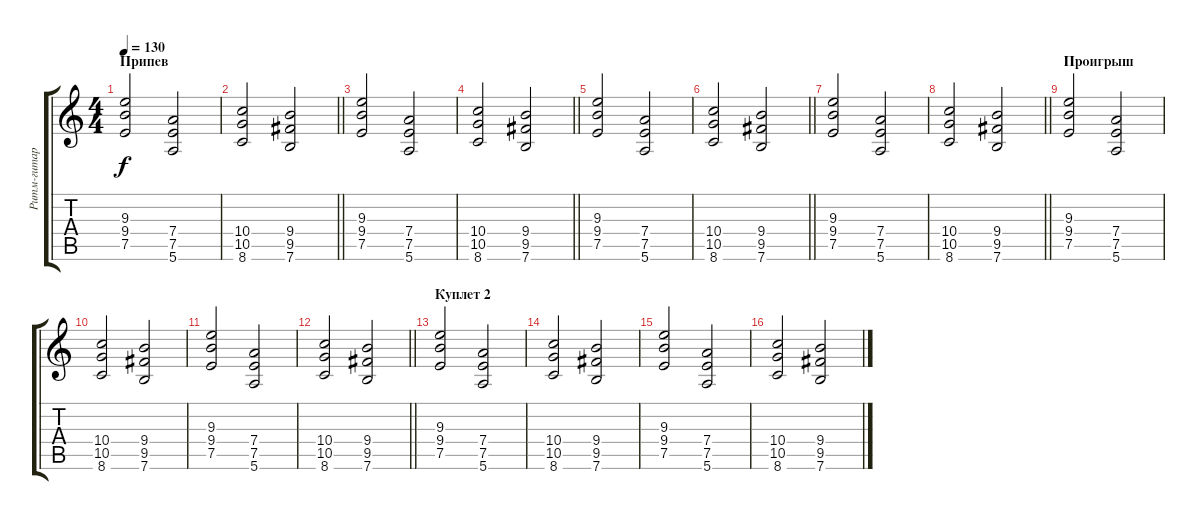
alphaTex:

\track ("Ритм-гитара 2" "Ритм-гитар") {instrument distortionguitar}
\staff {score tabs}
\tuning (E4 B3 G3 D3 A2 E2) {hide}
\ts (4 4)
\section ("" "Припев")
\tempo 130
\clef g2
\ks c
(9.3 9.4 7.5).2{dy f} (7.4 7.5 5.6).2 |
\barLineRight lightlight
(10.4 10.5 8.6).2 (9.4 9.5 7.6).2 |
(9.3 9.4 7.5).2 (7.4 7.5 5.6).2 |
\barLineRight lightlight
(10.4 10.5 8.6).2 (9.4 9.5 7.6).2 |
(9.3 9.4 7.5).2 (7.4 7.5 5.6).2 |
\barLineRight lightlight
(10.4 10.5 8.6).2 (9.4 9.5 7.6).2 |
(9.3 9.4 7.5).2 (7.4 7.5 5.6).2 |
\barLineRight lightlight
(10.4 10.5 8.6).2 (9.4 9.5 7.6).2 |
\section ("" "Проигрыш")
(9.3 9.4 7.5).2 (7.4 7.5 5.6).2 |
(10.4 10.5 8.6).2 (9.4 9.5 7.6).2 |
(9.3 9.4 7.5).2 (7.4 7.5 5.6).2 |
\barLineRight lightlight
(10.4 10.5 8.6).2 (9.4 9.5 7.6).2 |
\section ("" "Куплет 2")
(9.3 9.4 7.5).2 (7.4 7.5 5.6).2 |
(10.4 10.5 8.6).2 (9.4 9.5 7.6).2 |
(9.3 9.4 7.5).2 (7.4 7.5 5.6).2 |
(10.4 10.5 8.6).2 (9.4 9.5 7.6).2
